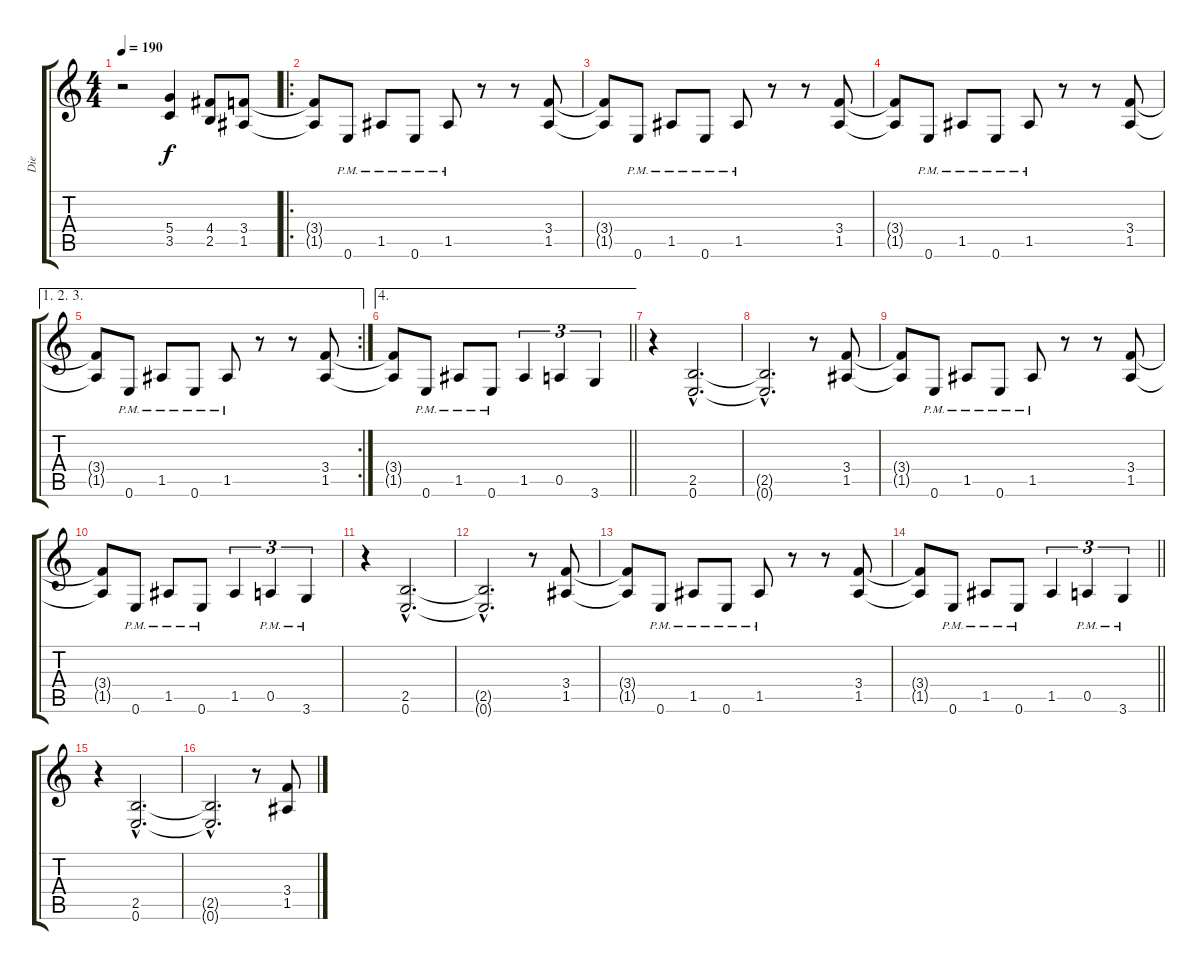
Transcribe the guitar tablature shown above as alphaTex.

\track ("Die" "Die") {instrument distortionguitar}
\staff {score tabs}
\tuning (E4 B3 G3 D3 A2 E2) {hide}
\ts (4 4)
\tempo 190
\clef g2
\ks c
r.2{dy f instrument distortionguitar} (5.4 3.5).4 (4.4 2.5).8 (3.4 1.5).8 |
\ro
(3.4{t} 1.5{t}).8 0.6{pm}.8 1.5{pm}.8 0.6{pm}.8 1.5{pm}.8 r.8 r.8 (3.4 1.5).8 |
(3.4{t} 1.5{t}).8 0.6{pm}.8 1.5{pm}.8 0.6{pm}.8 1.5{pm}.8 r.8 r.8 (3.4 1.5).8 |
(3.4{t} 1.5{t}).8 0.6{pm}.8 1.5{pm}.8 0.6{pm}.8 1.5{pm}.8 r.8 r.8 (3.4 1.5).8 |
\ae (1 2 3)
\rc 2
(3.4{t} 1.5{t}).8 0.6{pm}.8 1.5{pm}.8 0.6{pm}.8 1.5{pm}.8 r.8 r.8 (3.4 1.5).8 |
\ae 4
\barLineRight lightlight
(3.4{t} 1.5{t}).8 0.6{pm}.8 1.5{pm}.8 0.6{pm}.8 1.5.4{tu (3 2)} 0.5.4{tu (3 2)} 3.6.4{tu (3 2)} |
r.4 (2.5{hac} 0.6{hac}).2{d} |
(2.5{hac t} 0.6{hac t}).2{d} r.8 (3.4 1.5).8 |
(3.4{t} 1.5{t}).8 0.6{pm}.8 1.5{pm}.8 0.6{pm}.8 1.5{pm}.8 r.8 r.8 (3.4 1.5).8 |
(3.4{t} 1.5{t}).8 0.6{pm}.8 1.5{pm}.8 0.6{pm}.8 1.5.4{tu (3 2)} 0.5{pm}.4{tu (3 2)} 3.6{pm}.4{tu (3 2)} |
r.4 (2.5{hac} 0.6{hac}).2{d} |
(2.5{hac t} 0.6{hac t}).2{d} r.8 (3.4 1.5).8 |
(3.4{t} 1.5{t}).8 0.6{pm}.8 1.5{pm}.8 0.6{pm}.8 1.5{pm}.8 r.8 r.8 (3.4 1.5).8 |
\barLineRight lightlight
(3.4{t} 1.5{t}).8 0.6{pm}.8 1.5{pm}.8 0.6{pm}.8 1.5.4{tu (3 2)} 0.5{pm}.4{tu (3 2)} 3.6{pm}.4{tu (3 2)} |
r.4 (2.5{hac} 0.6{hac}).2{d} |
(2.5{hac t} 0.6{hac t}).2{d} r.8 (3.4 1.5).8
